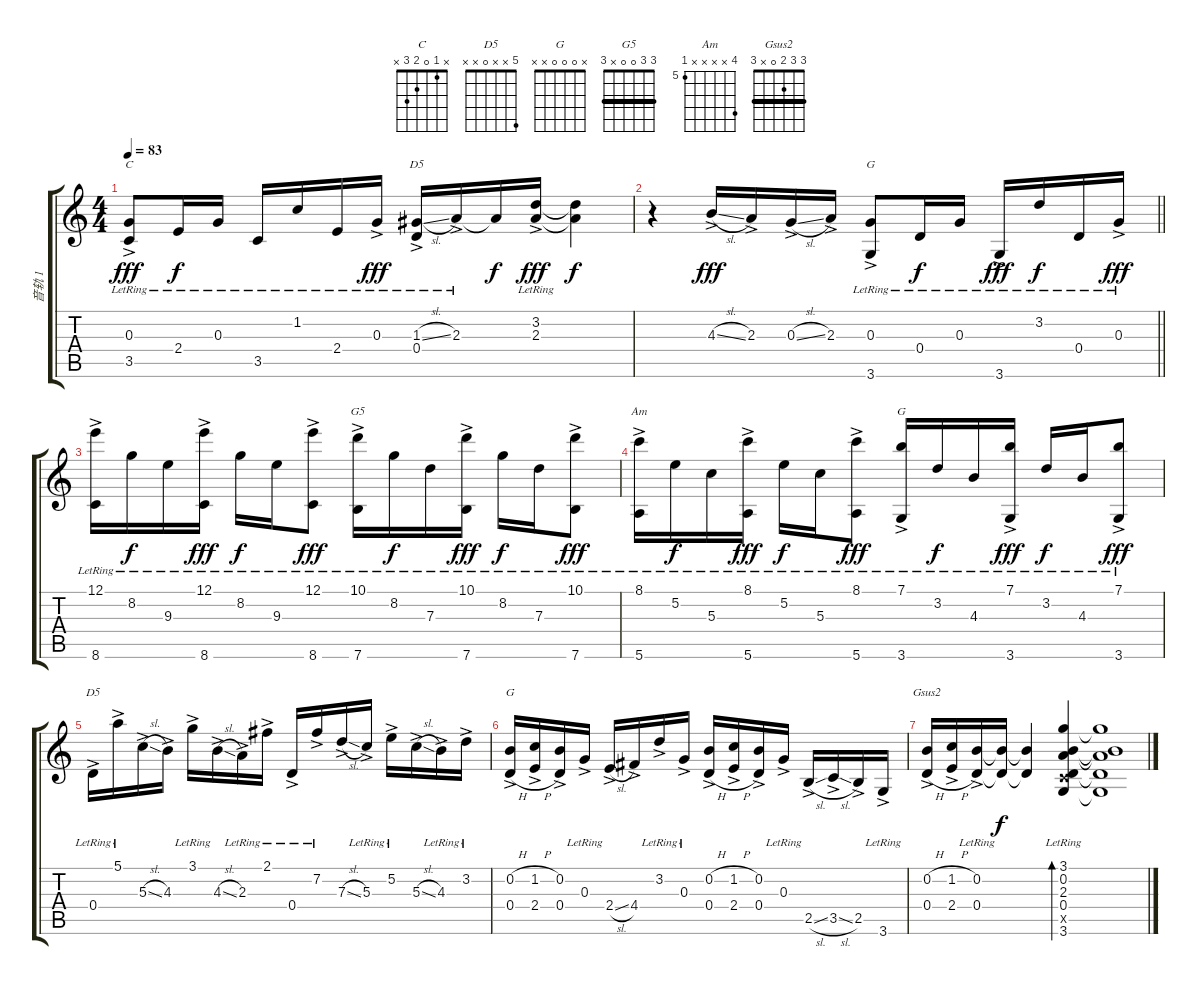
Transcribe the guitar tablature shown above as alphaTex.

\track ("音轨 1" "音轨 1") {instrument acousticguitarsteel}
\staff {score tabs}
\tuning (E4 B3 G3 D3 A2 E2) {hide}
\chord ("C" x 1 0 2 3 x)
\chord ("D5" x 3 2 0 x x)
\chord ("G" x 0 0 0 x 3)
\chord ("G5" 3 3 0 0 x 3) {barre 3}
\chord ("Am" 8 x x x x 5) {firstfret 5}
\chord ("G" 7 x x x x 3) {firstfret 3}
\chord ("D5" 5 x x 0 x x)
\chord ("G" x 0 0 0 x x)
\chord ("Gsus2" 3 3 2 0 x 3) {barre 3}
\ts (4 4)
\tempo 83
\clef g2
\ks c
(0.3{ac lr} 3.5{ac lr}).8{ch "C" dy fff} 2.4{lr}.16{dy f} 0.3{lr}.16 3.5{lr}.16 1.2{lr}.16 2.4{lr}.16 0.3{ac lr}.16{dy fff} (1.3{sl ac} 0.4{ac lr}).16{ch "D5"} 2.3{ac lr}.16 2.3{t}.16{dy f} (3.2{ac lr} 2.3{lr}).16{dy fff} (3.2{t} 2.3{t}).4{dy f} |
\barLineRight lightlight
r.4 4.3{sl ac}.16{dy fff} 2.3{ac}.16 0.3{sl ac}.16 2.3{ac}.16 (0.3{ac lr} 3.6{lr}).8{ch "G"} 0.4{lr}.16{dy f} 0.3{lr}.16 3.6{ac lr}.16{dy fff} 3.2{lr}.16{dy f} 0.4{lr}.16 0.3{ac lr}.16{dy fff} |
(12.1{ac lr} 8.6{lr}).16 8.2{lr}.16{dy f} 9.3{lr}.16 (12.1{ac lr} 8.6{lr}).16{dy fff} 8.2{lr}.16{dy f} 9.3{lr}.16 (12.1{ac lr} 8.6{ac lr}).8{dy fff} (10.1{ac lr} 7.6{lr}).16{ch "G5"} 8.2{lr}.16{dy f} 7.3{lr}.16 (10.1{ac lr} 7.6).16{dy fff} 8.2{lr}.16{dy f} 7.3{lr}.16 (10.1{ac lr} 7.6{lr}).8{dy fff} |
(8.1{ac lr} 5.6{lr}).16{ch "Am"} 5.2{lr}.16{dy f} 5.3{lr}.16 (8.1{ac lr} 5.6{lr}).16{dy fff} 5.2{lr}.16{dy f} 5.3{lr}.16 (8.1{ac lr} 5.6{lr}).8{dy fff} (7.1{ac lr} 3.6{lr}).16{ch "G"} 3.2{lr}.16{dy f} 4.3{lr}.16 (7.1{ac lr} 3.6{lr}).16{dy fff} 3.2{lr}.16{dy f} 4.3{lr}.16 (7.1{ac lr} 3.6{lr}).8{dy fff} |
0.4{ac lr}.16{ch "D5"} 5.1{ac lr}.16 5.3{sl ac}.16 4.3{ac}.16 3.1{ac lr}.16 4.3{sl ac}.16 2.3{ac lr}.16 2.1{ac lr}.16 0.4{ac lr}.16 7.2{ac lr}.16 7.3{sl ac}.16 5.3{ac lr}.16 5.2{ac lr}.16 5.3{sl ac}.16 4.3{ac lr}.16 3.2{ac lr}.16 |
(0.2{h ac} 0.4{h ac}).16{ch "G"} (1.2{h ac} 2.4{h ac}).16 (0.2{ac} 0.4).16 0.3{ac lr}.16 2.4{sl ac}.16 4.4{ac}.16 3.2{ac lr}.16 0.3{ac lr}.16 (0.2{h ac} 0.4{h ac}).16 (1.2{h ac} 2.4{h ac}).16 (0.2{ac} 0.4{ac}).16 0.3{ac lr}.16 2.5{sl ac}.16 3.5{sl ac}.16 2.5{ac}.16 3.6{ac lr}.16 |
(0.2{h ac} 0.4{h}).16{ch "Gsus2"} (1.2{h ac} 2.4{h}).16 (0.2{ac lr} 0.4{ac lr}).16 (0.2{t} 0.4{t}).16{dy f} (0.2{t} 0.4{t}).4 (3.1{lr} 0.2{lr} 2.3{lr} 0.4{lr} 3.5{x} 3.6{lr}).4{bd 480} (3.1{t} 0.2{t} 2.3{t} 0.4{t} 3.6{t}).1
